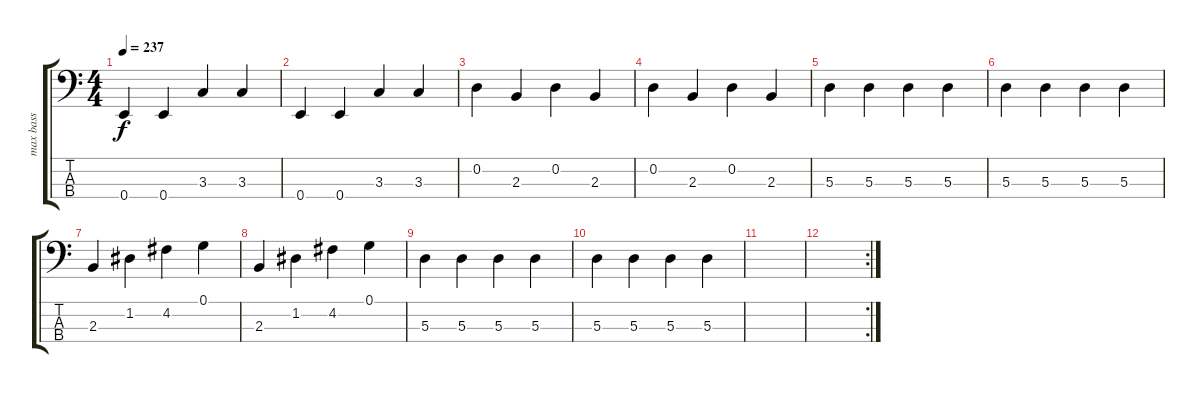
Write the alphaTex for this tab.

\track ("max bass" "max bass") {instrument electricbassfinger}
\staff {score tabs}
\tuning (G2 D2 A1 E1) {hide}
\ts (4 4)
\tempo 237
\clef f4
\ks c
0.4.4{dy f} 0.4.4 3.3.4 3.3.4 |
0.4.4 0.4.4 3.3.4 3.3.4 |
0.2.4 2.3.4 0.2.4 2.3.4 |
0.2.4 2.3.4 0.2.4 2.3.4 |
5.3.4 5.3.4 5.3.4 5.3.4 |
5.3.4 5.3.4 5.3.4 5.3.4 |
2.3.4 1.2.4 4.2.4 0.1.4 |
2.3.4 1.2.4 4.2.4 0.1.4 |
5.3.4 5.3.4 5.3.4 5.3.4 |
5.3.4 5.3.4 5.3.4 5.3.4 |
|
\rc 2
